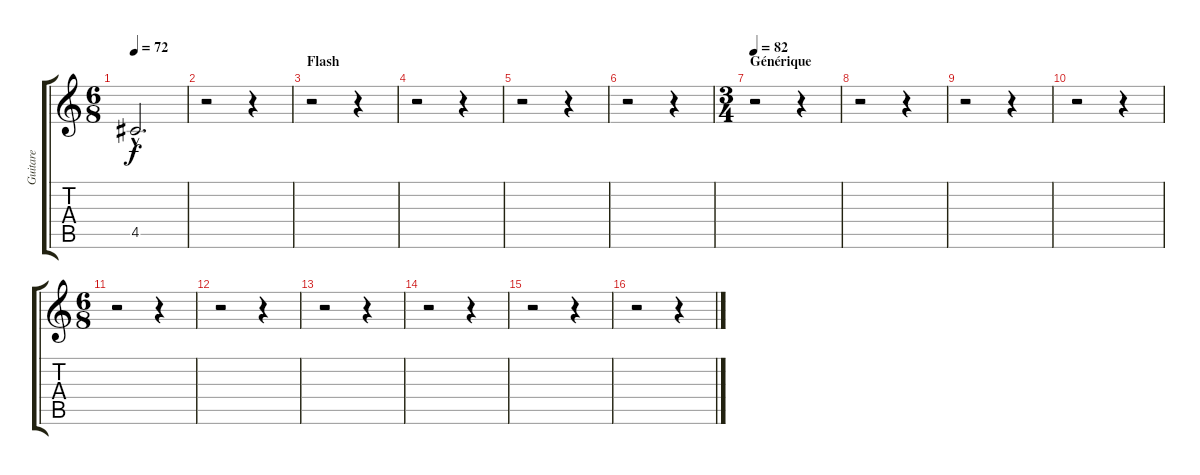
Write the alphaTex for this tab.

\track ("Guitare" "Guitare") {instrument acousticguitarsteel}
\staff {score tabs}
\tuning (E4 B3 G3 D3 A2 E2) {hide}
\ts (6 8)
\tempo 72
\clef g2
\ks c
4.5{hac}.2{d dy f} |
r.2 r.4 |
\section ("" "Flash")
r.2 r.4 |
r.2 r.4 |
r.2 r.4 |
r.2 r.4 |
\ts (3 4)
\section ("" "Générique")
\tempo 82
r.2 r.4 |
r.2 r.4 |
r.2 r.4 |
r.2 r.4 |
\ts (6 8)
r.2 r.4 |
r.2 r.4 |
r.2 r.4 |
r.2 r.4 |
r.2 r.4 |
r.2 r.4
